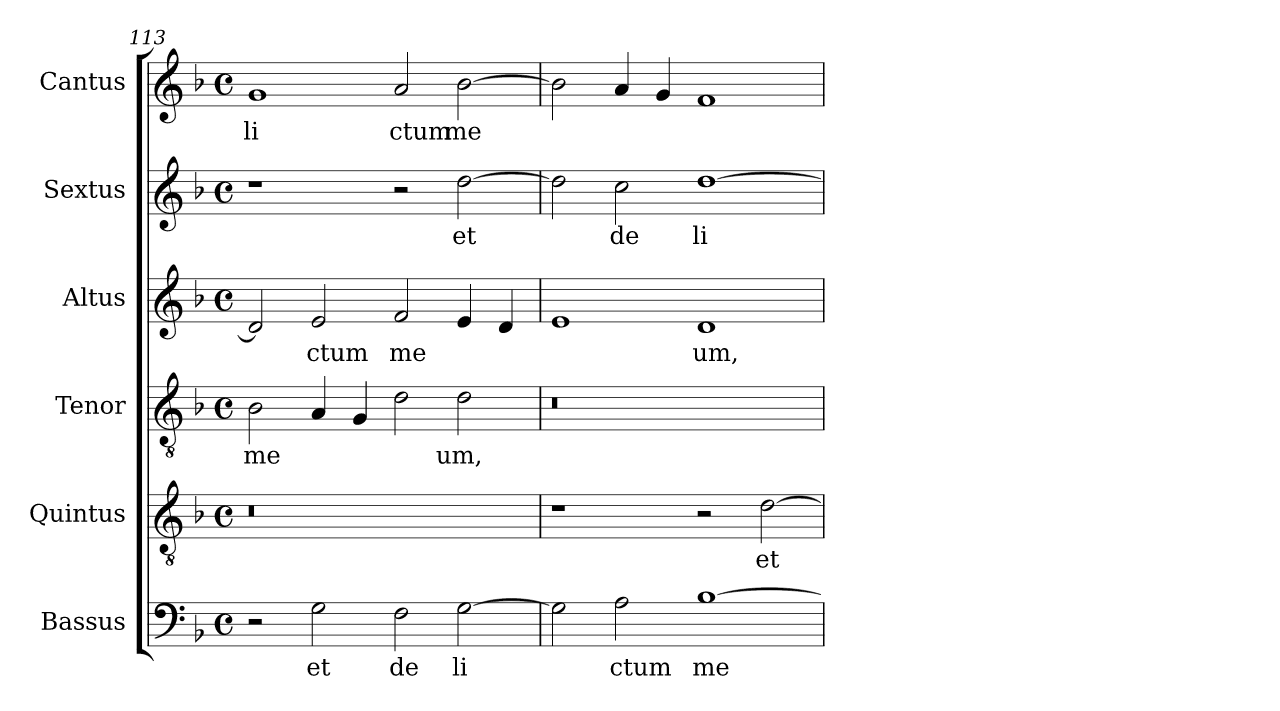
**kern	**text	**kern	**text	**kern	**text	**kern	**text	**kern	**text	**kern	**text
*part6	*part6	*part5	*part5	*part4	*part4	*part3	*part3	*part2	*part2	*part1	*part1
*staff6	*staff6	*staff5	*staff5	*staff4	*staff4	*staff3	*staff3	*staff2	*staff2	*staff1	*staff1
*I"Bassus	*	*I"Quintus	*	*I"Tenor	*	*I"Altus	*	*I"Sextus	*	*I"Cantus	*
*clefF4	*	*clefGv2	*	*clefGv2	*	*clefG2	*	*clefG2	*	*clefG2	*
*k[b-]	*	*k[b-]	*	*k[b-]	*	*k[b-]	*	*k[b-]	*	*k[b-]	*
*F:	*	*F:	*	*F:	*	*F:	*	*F:	*	*F:	*
*M4/4	*	*M4/4	*	*M4/4	*	*M4/4	*	*M4/4	*	*M4/4	*
*met(c)	*	*met(c)	*	*met(c)	*	*met(c)	*	*met(c)	*	*met(c)	*
=113	=113	=113	=113	=113	=113	=113	=113	=113	=113	=113	=113
!	!	!	!	!	!LO:LY:b	!	!	!	!	!	!LO:LY:b:cj
2r	.	0r	.	2B-\	me	2d/]	.	1r	.	1g	li
!	!LO:LY:b:cj	!	!	!	!	!	!LO:LY:b:cj	!	!	!	!
2G\	et	.	.	4A/	.	2e/	ctum	.	.	.	.
.	.	.	.	4G/	.	.	.	.	.	.	.
!	!LO:LY:b:cj	!	!	!	!	!	!LO:LY:b	!	!	!	!LO:LY:b:cj
2F\	de	.	.	2d\	.	2f/	me	2r	.	2a/	ctum
!	!LO:LY:b:cj	!	!	!	!LO:LY:b:cj	!	!	!	!LO:LY:b:cj	!	!LO:LY:b
[>2G\	li	.	.	2d\	um,	4e/	.	[>2dd\	et	[>2b-\	me
.	.	.	.	.	.	4d/	.	.	.	.	.
!!LO:PB:g=z
=114	=114	=114	=114	=114	=114	=114	=114	=114	=114	=114	=114
2G\]	.	1r	.	0r	.	1e	.	2dd\]	.	2b-\]	.
!	!LO:LY:b:cj	!	!	!	!	!	!	!	!LO:LY:b:cj	!	!
2A\	ctum	.	.	.	.	.	.	2cc\	de	4a/	.
.	.	.	.	.	.	.	.	.	.	4g/	.
!	!LO:LY:b:cj	!	!	!	!	!	!LO:LY:b:cj	!	!LO:LY:b:cj	!	!
[>1B-	me-	2r	.	.	.	1d	um,	[>1dd	li	1f	.
!	!	!	!LO:LY:b:cj	!	!	!	!	!	!	!	!
.	.	[>2d\	et	.	.	.	.	.	.	.	.
=	=	=	=	=	=	=	=	=	=	=	=
*-	*-	*-	*-	*-	*-	*-	*-	*-	*-	*-	*-
